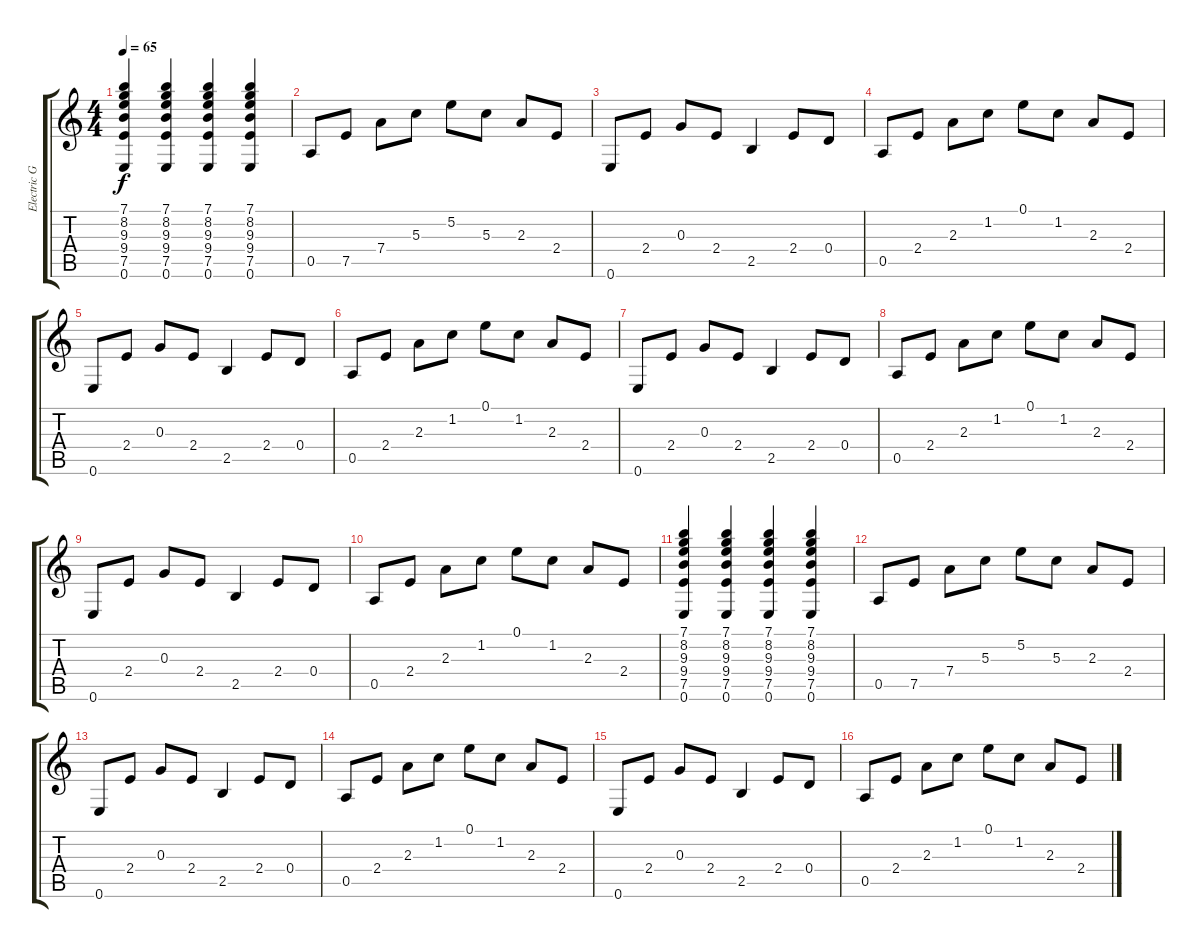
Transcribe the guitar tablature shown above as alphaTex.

\track ("Electric Guitar 2" "Electric G") {instrument electricguitarclean}
\staff {score tabs}
\tuning (E4 B3 G3 D3 A2 E2) {hide}
\ts (4 4)
\tempo 65
\clef g2
\ks c
(7.1 8.2 9.3 9.4 7.5 0.6).4{dy f} (7.1 8.2 9.3 9.4 7.5 0.6).4 (7.1 8.2 9.3 9.4 7.5 0.6).4 (7.1 8.2 9.3 9.4 7.5 0.6).4 |
0.5.8 7.5.8 7.4.8 5.3.8 5.2.8 5.3.8 2.3.8 2.4.8 |
0.6.8 2.4.8 0.3.8 2.4.8 2.5.4 2.4.8 0.4.8 |
0.5.8 2.4.8 2.3.8 1.2.8 0.1.8 1.2.8 2.3.8 2.4.8 |
0.6.8 2.4.8 0.3.8 2.4.8 2.5.4 2.4.8 0.4.8 |
0.5.8 2.4.8 2.3.8 1.2.8 0.1.8 1.2.8 2.3.8 2.4.8 |
0.6.8 2.4.8 0.3.8 2.4.8 2.5.4 2.4.8 0.4.8 |
0.5.8 2.4.8 2.3.8 1.2.8 0.1.8 1.2.8 2.3.8 2.4.8 |
0.6.8 2.4.8 0.3.8 2.4.8 2.5.4 2.4.8 0.4.8 |
0.5.8 2.4.8 2.3.8 1.2.8 0.1.8 1.2.8 2.3.8 2.4.8 |
(7.1 8.2 9.3 9.4 7.5 0.6).4 (7.1 8.2 9.3 9.4 7.5 0.6).4 (7.1 8.2 9.3 9.4 7.5 0.6).4 (7.1 8.2 9.3 9.4 7.5 0.6).4 |
0.5.8 7.5.8 7.4.8 5.3.8 5.2.8 5.3.8 2.3.8 2.4.8 |
0.6.8 2.4.8 0.3.8 2.4.8 2.5.4 2.4.8 0.4.8 |
0.5.8 2.4.8 2.3.8 1.2.8 0.1.8 1.2.8 2.3.8 2.4.8 |
0.6.8 2.4.8 0.3.8 2.4.8 2.5.4 2.4.8 0.4.8 |
0.5.8 2.4.8 2.3.8 1.2.8 0.1.8 1.2.8 2.3.8 2.4.8
